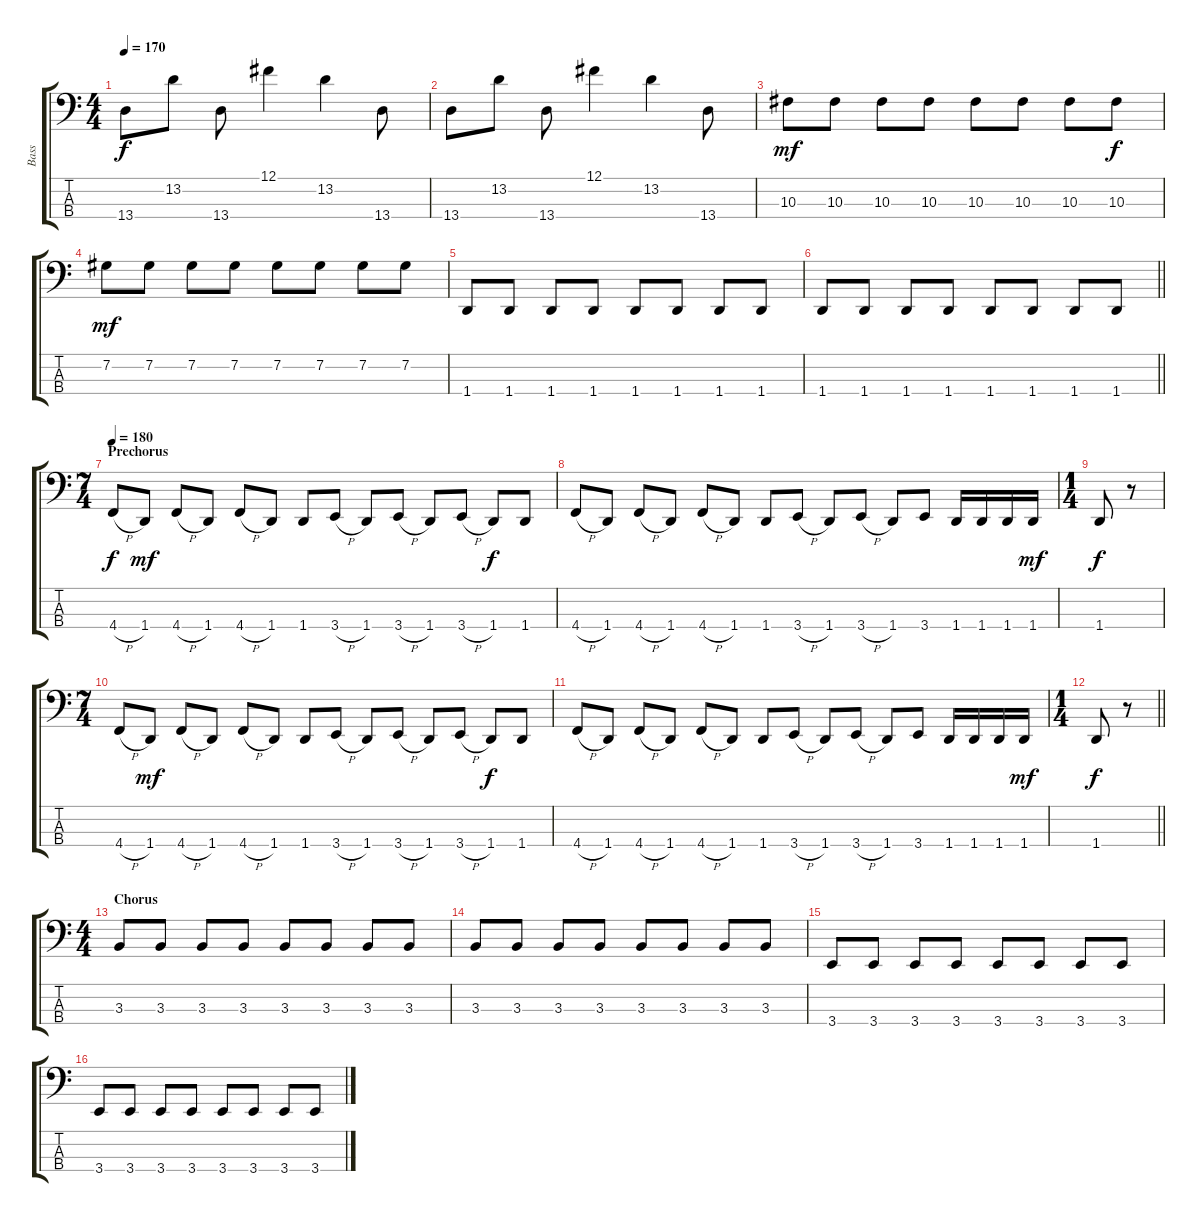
\track ("Bass" "Bass") {instrument electricbasspick}
\staff {score tabs}
\tuning (Gb2 Db2 Ab1 Db1) {hide}
\ts (4 4)
\tempo 170
\clef f4
\ks c
13.4.8{dy f} 13.2.8 13.4.8 12.1.4 13.2.4 13.4.8 |
13.4.8 13.2.8 13.4.8 12.1.4 13.2.4 13.4.8 |
10.3.8{dy mf} 10.3.8 10.3.8 10.3.8 10.3.8 10.3.8 10.3.8 10.3.8{dy f} |
7.2.8{dy mf} 7.2.8 7.2.8 7.2.8 7.2.8 7.2.8 7.2.8 7.2.8 |
1.4.8 1.4.8 1.4.8 1.4.8 1.4.8 1.4.8 1.4.8 1.4.8 |
\barLineRight lightlight
1.4.8 1.4.8 1.4.8 1.4.8 1.4.8 1.4.8 1.4.8 1.4.8 |
\ts (7 4)
\section ("" "Prechorus")
\tempo 180
4.4{h}.8{dy f volume 10 instrument electricbasspick} 1.4.8{dy mf} 4.4{h}.8 1.4.8 4.4{h}.8 1.4.8 1.4.8 3.4{h}.8 1.4.8 3.4{h}.8 1.4.8 3.4{h}.8 1.4.8{dy f} 1.4.8 |
4.4{h}.8 1.4.8 4.4{h}.8 1.4.8 4.4{h}.8 1.4.8 1.4.8 3.4{h}.8 1.4.8 3.4{h}.8 1.4.8 3.4.8 1.4.16 1.4.16 1.4.16 1.4.16{dy mf} |
\ts (1 4)
1.4.8{dy f} r.8 |
\ts (7 4)
4.4{h}.8 1.4.8{dy mf} 4.4{h}.8 1.4.8 4.4{h}.8 1.4.8 1.4.8 3.4{h}.8 1.4.8 3.4{h}.8 1.4.8 3.4{h}.8 1.4.8{dy f} 1.4.8 |
4.4{h}.8 1.4.8 4.4{h}.8 1.4.8 4.4{h}.8 1.4.8 1.4.8 3.4{h}.8 1.4.8 3.4{h}.8 1.4.8 3.4.8 1.4.16 1.4.16 1.4.16 1.4.16{dy mf} |
\ts (1 4)
\barLineRight lightlight
1.4.8{dy f} r.8 |
\ts (4 4)
\section ("" "Chorus")
3.3.8 3.3.8 3.3.8 3.3.8 3.3.8 3.3.8 3.3.8 3.3.8 |
3.3.8 3.3.8 3.3.8 3.3.8 3.3.8 3.3.8 3.3.8 3.3.8 |
3.4.8 3.4.8 3.4.8 3.4.8 3.4.8 3.4.8 3.4.8 3.4.8 |
3.4.8 3.4.8 3.4.8 3.4.8 3.4.8 3.4.8 3.4.8 3.4.8
